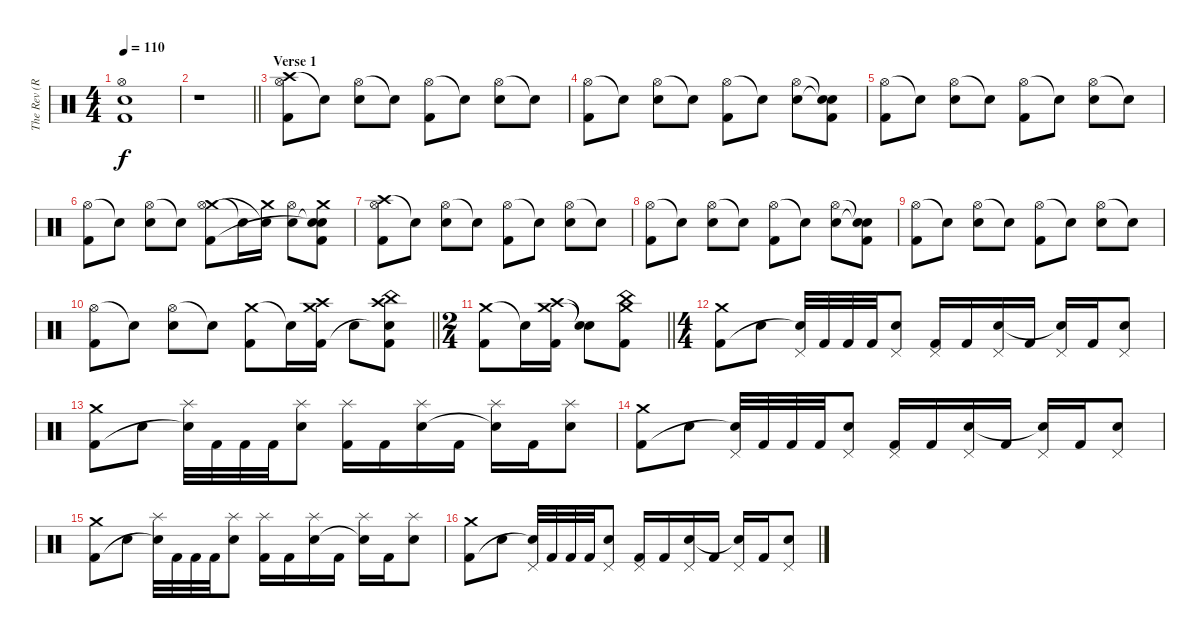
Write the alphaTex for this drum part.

\track ("The Rev (R.I.P.)" "The Rev (R") {instrument percussion}
\staff {score}
\articulation defaults
\ts (4 4)
\tempo 110
\clef neutral
\ks c
("Hi-Hat (open)" "Electric Snare (hit)" "Kick (hit) 2").1{dy f} |
\barLineRight lightlight
r.1 |
\section ("" "Verse 1")
("Crash high (hit)" "Hi-Hat (open)" "Kick (hit) 2").8 "Snare (hit)"{t}.8 ("Hi-Hat (open)" "Electric Snare (hit)").8 "Snare (hit)"{t}.8 ("Hi-Hat (open)" "Kick (hit) 2").8 "Snare (hit)"{t}.8 ("Hi-Hat (open)" "Electric Snare (hit)").8 "Snare (hit)"{t}.8 |
("Hi-Hat (open)" "Kick (hit) 2").8 "Snare (hit)"{t}.8 ("Hi-Hat (open)" "Electric Snare (hit)").8 "Snare (hit)"{t}.8 ("Hi-Hat (open)" "Kick (hit) 2").8 "Snare (hit)"{t}.8 ("Hi-Hat (open)" "Electric Snare (hit)").8 ("Snare (hit)"{t} "Snare (hit)"{t} "Kick (hit) 2").8 |
("Hi-Hat (open)" "Kick (hit) 2").8 "Snare (hit)"{t}.8 ("Hi-Hat (open)" "Electric Snare (hit)").8 "Snare (hit)"{t}.8 ("Hi-Hat (open)" "Kick (hit) 2").8 "Snare (hit)"{t}.8 ("Hi-Hat (open)" "Electric Snare (hit)").8 "Snare (hit)"{t}.8 |
("Hi-Hat (open)" "Kick (hit) 2").8 "Snare (hit)"{t}.8 ("Hi-Hat (open)" "Electric Snare (hit)").8 "Snare (hit)"{t}.8 ("Crash medium (hit)" "Hi-Hat (open)" "Kick (hit) 2").8 "Snare (hit)"{t}.16 ("Crash medium (hit)" "Snare (hit)"{t}).16 ("Hi-Hat (open)" "Snare (hit) 2").8 ("Crash medium (hit)" "Snare (hit)"{t} "Snare (hit)"{t} "Kick (hit) 2").8 |
("Crash high (hit)" "Hi-Hat (open)" "Kick (hit) 2").8 "Snare (hit)"{t}.8 ("Hi-Hat (open)" "Electric Snare (hit)").8 "Snare (hit)"{t}.8 ("Hi-Hat (open)" "Kick (hit) 2").8 "Snare (hit)"{t}.8 ("Hi-Hat (open)" "Electric Snare (hit)").8 "Snare (hit)"{t}.8 |
("Hi-Hat (open)" "Kick (hit) 2").8 "Snare (hit)"{t}.8 ("Hi-Hat (open)" "Electric Snare (hit)").8 "Snare (hit)"{t}.8 ("Hi-Hat (open)" "Kick (hit) 2").8 "Snare (hit)"{t}.8 ("Hi-Hat (open)" "Electric Snare (hit)").8 ("Snare (hit)"{t} "Snare (hit)"{t} "Kick (hit) 2").8 |
("Hi-Hat (open)" "Kick (hit) 2").8 "Snare (hit)"{t}.8 ("Hi-Hat (open)" "Electric Snare (hit)").8 "Snare (hit)"{t}.8 ("Hi-Hat (open)" "Kick (hit) 2").8 "Snare (hit)"{t}.8 ("Hi-Hat (open)" "Electric Snare (hit)").8 "Snare (hit)"{t}.8 |
\barLineRight lightlight
("Hi-Hat (open)" "Kick (hit) 2").8 "Snare (hit)"{t}.8 ("Hi-Hat (open)" "Snare (hit) 2").8 "Snare (hit)"{t}.8 ("Crash medium (hit)" "Kick (hit) 2").8 "Snare (hit)"{t}.16 ("Crash medium (hit)" "Crash high (hit)" "Kick (hit) 2").16 "Snare (hit) 2".8 ("Crash high (hit)" "China (hit)" "Snare (hit)"{t} "Kick (hit) 2").8 |
\ts (2 4)
\barLineRight lightlight
("Crash medium (hit)" "Kick (hit) 2").8 "Snare (hit)"{t}.16 ("Crash medium (hit)" "Crash high (hit)" "Kick (hit) 2").16 ("Snare (hit)"{t} "Snare (hit)"{t}).8 ("Crash medium (hit)" "China (hit)" "Kick (hit) 2").8 |
\ts (4 4)
("Crash medium (hit)" "Kick (hit) 2").8 "Electric Snare (hit)".8 ("Pedal Hi-Hat (hit)" "Snare (hit)"{t}).32 "Kick (hit) 2".32 "Kick (hit) 2".32 "Kick (hit) 2".32 ("Pedal Hi-Hat (hit)" "Electric Snare (hit)").8 ("Pedal Hi-Hat (hit)" "Kick (hit) 2").16 "Kick (hit) 2".16 ("Pedal Hi-Hat (hit)" "Electric Snare (hit)").16 "Kick (hit) 2".16 ("Pedal Hi-Hat (hit)" "Snare (hit)"{t}).16 "Kick (hit) 2".16 ("Pedal Hi-Hat (hit)" "Electric Snare (hit)").8 |
("Crash medium (hit)" "Kick (hit) 2").8 "Electric Snare (hit)".8 ("Splash (hit)" "Snare (hit)"{t}).32 "Kick (hit) 2".32 "Kick (hit) 2".32 "Kick (hit) 2".32 ("Splash (hit)" "Electric Snare (hit)").8 ("Splash (hit)" "Kick (hit) 2").16 "Kick (hit) 2".16 ("Splash (hit)" "Electric Snare (hit)").16 "Kick (hit) 2".16 ("Splash (hit)" "Snare (hit)"{t}).16 "Kick (hit) 2".16 ("Splash (hit)" "Electric Snare (hit)").8 |
("Crash medium (hit)" "Kick (hit) 2").8 "Electric Snare (hit)".8 ("Pedal Hi-Hat (hit)" "Snare (hit)"{t}).32 "Kick (hit) 2".32 "Kick (hit) 2".32 "Kick (hit) 2".32 ("Pedal Hi-Hat (hit)" "Electric Snare (hit)").8 ("Pedal Hi-Hat (hit)" "Kick (hit) 2").16 "Kick (hit) 2".16 ("Pedal Hi-Hat (hit)" "Electric Snare (hit)").16 "Kick (hit) 2".16 ("Pedal Hi-Hat (hit)" "Snare (hit)"{t}).16 "Kick (hit) 2".16 ("Pedal Hi-Hat (hit)" "Electric Snare (hit)").8 |
("Crash medium (hit)" "Kick (hit) 2").8 "Electric Snare (hit)".8 ("Splash (hit)" "Snare (hit)"{t}).32 "Kick (hit) 2".32 "Kick (hit) 2".32 "Kick (hit) 2".32 ("Splash (hit)" "Electric Snare (hit)").8 ("Splash (hit)" "Kick (hit) 2").16 "Kick (hit) 2".16 ("Splash (hit)" "Electric Snare (hit)").16 "Kick (hit) 2".16 ("Splash (hit)" "Snare (hit)"{t}).16 "Kick (hit) 2".16 ("Splash (hit)" "Electric Snare (hit)").8 |
("Crash medium (hit)" "Kick (hit) 2").8 "Snare (hit) 2".8 ("Pedal Hi-Hat (hit)" "Snare (hit)"{t}).32 "Kick (hit) 2".32 "Kick (hit) 2".32 "Kick (hit) 2".32 ("Pedal Hi-Hat (hit)" "Snare (hit) 2").8 ("Pedal Hi-Hat (hit)" "Kick (hit) 2").16 "Kick (hit) 2".16 ("Pedal Hi-Hat (hit)" "Snare (hit) 2").16 "Kick (hit) 2".16 ("Pedal Hi-Hat (hit)" "Snare (hit)"{t}).16 "Kick (hit) 2".16 ("Pedal Hi-Hat (hit)" "Snare (hit) 2").8
